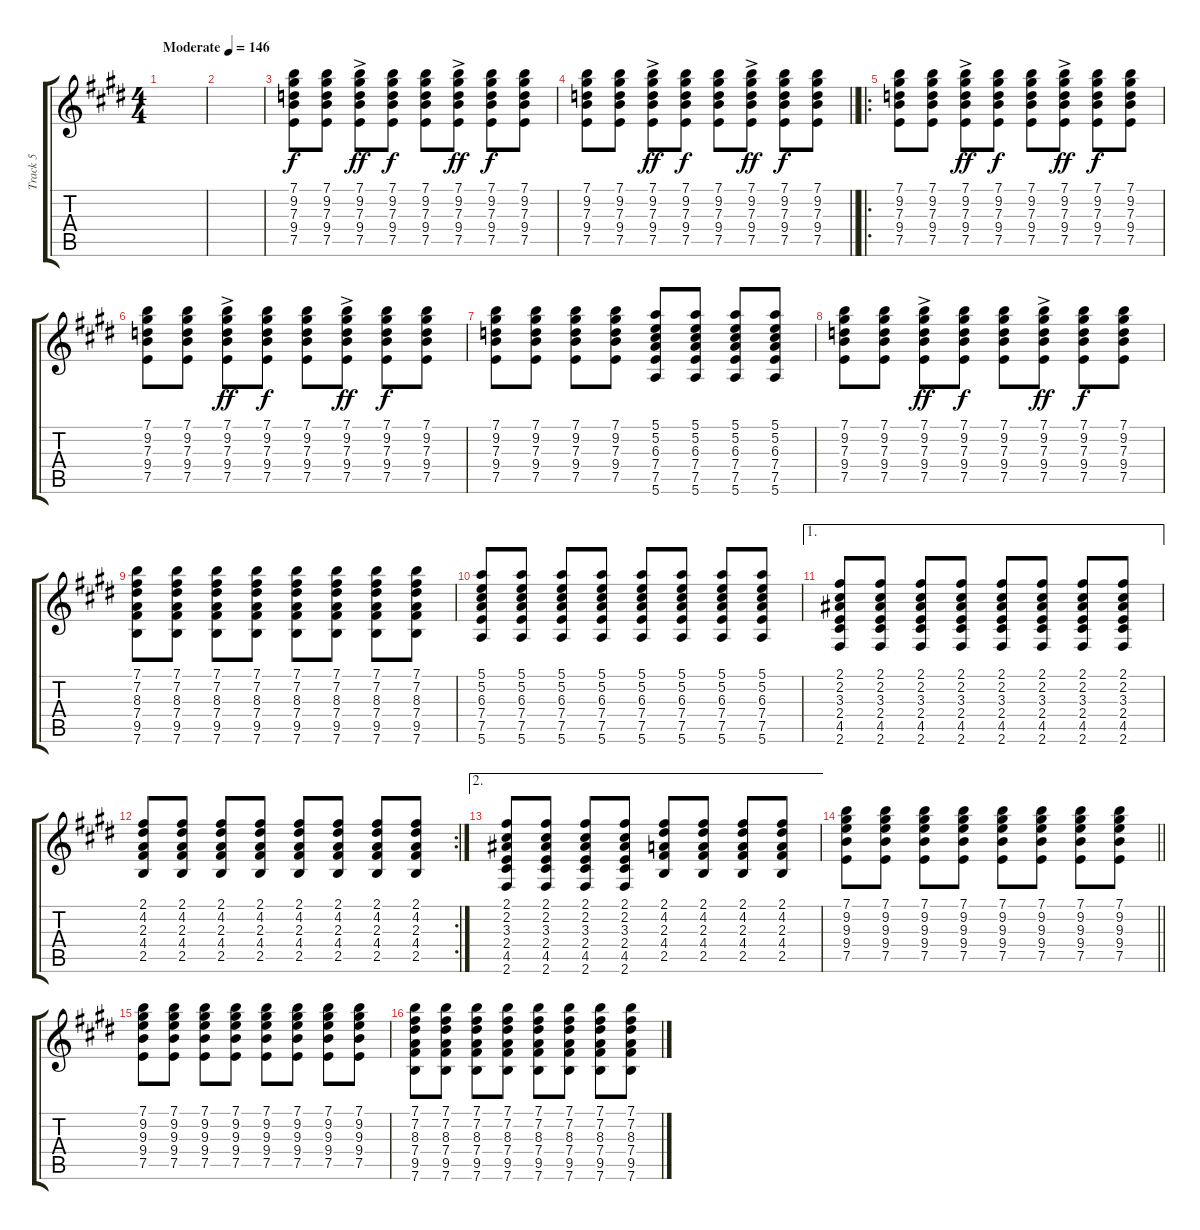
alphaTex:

\track ("Track 5" "Track 5") {instrument electricguitarclean}
\staff {score tabs}
\tuning (E4 B3 G3 D3 A2 E2) {hide}
\ts (4 4)
\tempo (146 "Moderate")
\clef g2
\ks e
|
|
(7.1 9.2 7.3 9.4 7.5).8 (7.1 9.2 7.3 9.4 7.5).8 (7.1{ac} 9.2{ac} 7.3{ac} 9.4{ac} 7.5{ac}).8{dy ff} (7.1 9.2 7.3 9.4 7.5).8{dy f} (7.1 9.2 7.3 9.4 7.5).8 (7.1{ac} 9.2{ac} 7.3{ac} 9.4{ac} 7.5{ac}).8{dy ff} (7.1 9.2 7.3 9.4 7.5).8{dy f} (7.1 9.2 7.3 9.4 7.5).8 |
\barLineRight lightlight
(7.1 9.2 7.3 9.4 7.5).8 (7.1 9.2 7.3 9.4 7.5).8 (7.1{ac} 9.2{ac} 7.3{ac} 9.4{ac} 7.5{ac}).8{dy ff} (7.1 9.2 7.3 9.4 7.5).8{dy f} (7.1 9.2 7.3 9.4 7.5).8 (7.1{ac} 9.2{ac} 7.3{ac} 9.4{ac} 7.5{ac}).8{dy ff} (7.1 9.2 7.3 9.4 7.5).8{dy f} (7.1 9.2 7.3 9.4 7.5).8 |
\ro
(7.1 9.2 7.3 9.4 7.5).8 (7.1 9.2 7.3 9.4 7.5).8 (7.1{ac} 9.2{ac} 7.3{ac} 9.4{ac} 7.5{ac}).8{dy ff} (7.1 9.2 7.3 9.4 7.5).8{dy f} (7.1 9.2 7.3 9.4 7.5).8 (7.1{ac} 9.2{ac} 7.3{ac} 9.4{ac} 7.5{ac}).8{dy ff} (7.1 9.2 7.3 9.4 7.5).8{dy f} (7.1 9.2 7.3 9.4 7.5).8 |
(7.1 9.2 7.3 9.4 7.5).8 (7.1 9.2 7.3 9.4 7.5).8 (7.1{ac} 9.2{ac} 7.3{ac} 9.4{ac} 7.5{ac}).8{dy ff} (7.1 9.2 7.3 9.4 7.5).8{dy f} (7.1 9.2 7.3 9.4 7.5).8 (7.1{ac} 9.2{ac} 7.3{ac} 9.4{ac} 7.5{ac}).8{dy ff} (7.1 9.2 7.3 9.4 7.5).8{dy f} (7.1 9.2 7.3 9.4 7.5).8 |
(7.1 9.2 7.3 9.4 7.5).8 (7.1 9.2 7.3 9.4 7.5).8 (7.1 9.2 7.3 9.4 7.5).8 (7.1 9.2 7.3 9.4 7.5).8 (5.1 5.2 6.3 7.4 7.5 5.6).8 (5.1 5.2 6.3 7.4 7.5 5.6).8 (5.1 5.2 6.3 7.4 7.5 5.6).8 (5.1 5.2 6.3 7.4 7.5 5.6).8 |
(7.1 9.2 7.3 9.4 7.5).8 (7.1 9.2 7.3 9.4 7.5).8 (7.1{ac} 9.2{ac} 7.3{ac} 9.4{ac} 7.5{ac}).8{dy ff} (7.1 9.2 7.3 9.4 7.5).8{dy f} (7.1 9.2 7.3 9.4 7.5).8 (7.1{ac} 9.2{ac} 7.3{ac} 9.4{ac} 7.5{ac}).8{dy ff} (7.1 9.2 7.3 9.4 7.5).8{dy f} (7.1 9.2 7.3 9.4 7.5).8 |
(7.1 7.2 8.3 7.4 9.5 7.6).8 (7.1 7.2 8.3 7.4 9.5 7.6).8 (7.1 7.2 8.3 7.4 9.5 7.6).8 (7.1 7.2 8.3 7.4 9.5 7.6).8 (7.1 7.2 8.3 7.4 9.5 7.6).8 (7.1 7.2 8.3 7.4 9.5 7.6).8 (7.1 7.2 8.3 7.4 9.5 7.6).8 (7.1 7.2 8.3 7.4 9.5 7.6).8 |
(5.1 5.2 6.3 7.4 7.5 5.6).8 (5.1 5.2 6.3 7.4 7.5 5.6).8 (5.1 5.2 6.3 7.4 7.5 5.6).8 (5.1 5.2 6.3 7.4 7.5 5.6).8 (5.1 5.2 6.3 7.4 7.5 5.6).8 (5.1 5.2 6.3 7.4 7.5 5.6).8 (5.1 5.2 6.3 7.4 7.5 5.6).8 (5.1 5.2 6.3 7.4 7.5 5.6).8 |
\ae 1
(2.1 2.2 3.3 2.4 4.5 2.6).8 (2.1 2.2 3.3 2.4 4.5 2.6).8 (2.1 2.2 3.3 2.4 4.5 2.6).8 (2.1 2.2 3.3 2.4 4.5 2.6).8 (2.1 2.2 3.3 2.4 4.5 2.6).8 (2.1 2.2 3.3 2.4 4.5 2.6).8 (2.1 2.2 3.3 2.4 4.5 2.6).8 (2.1 2.2 3.3 2.4 4.5 2.6).8 |
\rc 2
(2.1 4.2 2.3 4.4 2.5).8 (2.1 4.2 2.3 4.4 2.5).8 (2.1 4.2 2.3 4.4 2.5).8 (2.1 4.2 2.3 4.4 2.5).8 (2.1 4.2 2.3 4.4 2.5).8 (2.1 4.2 2.3 4.4 2.5).8 (2.1 4.2 2.3 4.4 2.5).8 (2.1 4.2 2.3 4.4 2.5).8 |
\ae 2
(2.1 2.2 3.3 2.4 4.5 2.6).8 (2.1 2.2 3.3 2.4 4.5 2.6).8 (2.1 2.2 3.3 2.4 4.5 2.6).8 (2.1 2.2 3.3 2.4 4.5 2.6).8 (2.1 4.2 2.3 4.4 2.5).8 (2.1 4.2 2.3 4.4 2.5).8 (2.1 4.2 2.3 4.4 2.5).8 (2.1 4.2 2.3 4.4 2.5).8 |
\barLineRight lightlight
(7.1 9.2 9.3 9.4 7.5).8 (7.1 9.2 9.3 9.4 7.5).8 (7.1 9.2 9.3 9.4 7.5).8 (7.1 9.2 9.3 9.4 7.5).8 (7.1 9.2 9.3 9.4 7.5).8 (7.1 9.2 9.3 9.4 7.5).8 (7.1 9.2 9.3 9.4 7.5).8 (7.1 9.2 9.3 9.4 7.5).8 |
(7.1 9.2 9.3 9.4 7.5).8 (7.1 9.2 9.3 9.4 7.5).8 (7.1 9.2 9.3 9.4 7.5).8 (7.1 9.2 9.3 9.4 7.5).8 (7.1 9.2 9.3 9.4 7.5).8 (7.1 9.2 9.3 9.4 7.5).8 (7.1 9.2 9.3 9.4 7.5).8 (7.1 9.2 9.3 9.4 7.5).8 |
(7.1 7.2 8.3 7.4 9.5 7.6).8 (7.1 7.2 8.3 7.4 9.5 7.6).8 (7.1 7.2 8.3 7.4 9.5 7.6).8 (7.1 7.2 8.3 7.4 9.5 7.6).8 (7.1 7.2 8.3 7.4 9.5 7.6).8 (7.1 7.2 8.3 7.4 9.5 7.6).8 (7.1 7.2 8.3 7.4 9.5 7.6).8 (7.1 7.2 8.3 7.4 9.5 7.6).8
